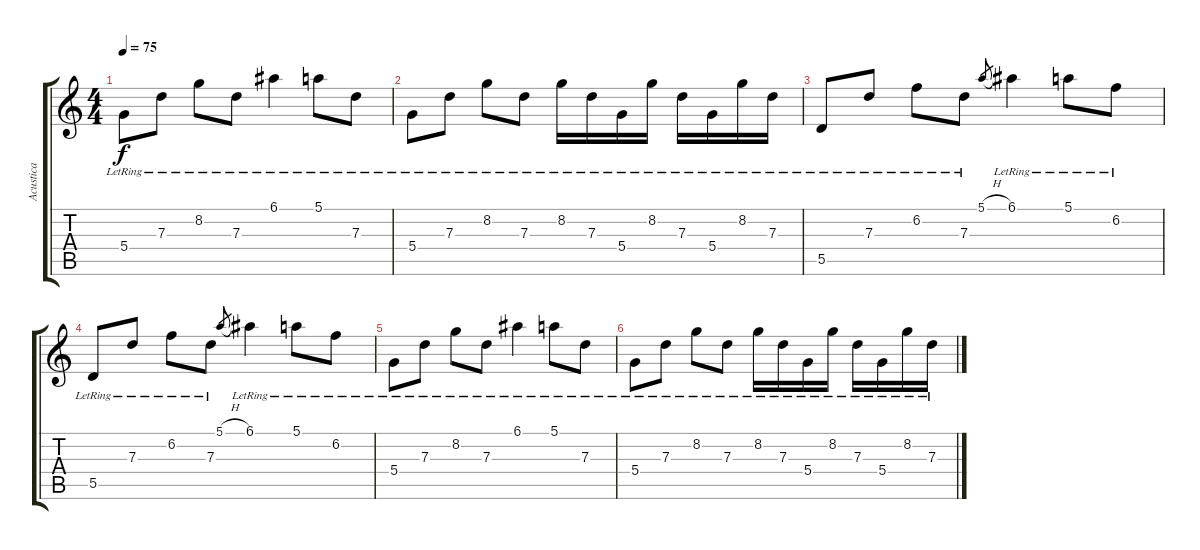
\track ("Acustica" "Acustica") {instrument acousticguitarnylon}
\staff {score tabs}
\tuning (E4 B3 G3 D3 A2 E2) {hide}
\ts (4 4)
\tempo 75
\clef g2
\ks c
5.4{lr}.8{dy f} 7.3{lr}.8 8.2{lr}.8 7.3{lr}.8 6.1{lr}.4 5.1{lr}.8 7.3{lr}.8 |
5.4{lr}.8 7.3{lr}.8 8.2{lr}.8 7.3{lr}.8 8.2{lr}.16 7.3{lr}.16 5.4{lr}.16 8.2{lr}.16 7.3{lr}.16 5.4{lr}.16 8.2{lr}.16 7.3{lr}.16 |
5.5{lr}.8 7.3{lr}.8 6.2{lr}.8 7.3{lr}.8 5.1{h}.8{gr} 6.1{lr}.4 5.1{lr}.8 6.2{lr}.8 |
5.5{lr}.8 7.3{lr}.8 6.2{lr}.8 7.3{lr}.8 5.1{h}.8{gr} 6.1{lr}.4 5.1{lr}.8 6.2{lr}.8 |
5.4{lr}.8 7.3{lr}.8 8.2{lr}.8 7.3{lr}.8 6.1{lr}.4 5.1{lr}.8 7.3{lr}.8 |
5.4{lr}.8 7.3{lr}.8 8.2{lr}.8 7.3{lr}.8 8.2{lr}.16 7.3{lr}.16 5.4{lr}.16 8.2{lr}.16 7.3{lr}.16 5.4{lr}.16 8.2{lr}.16 7.3{lr}.16
